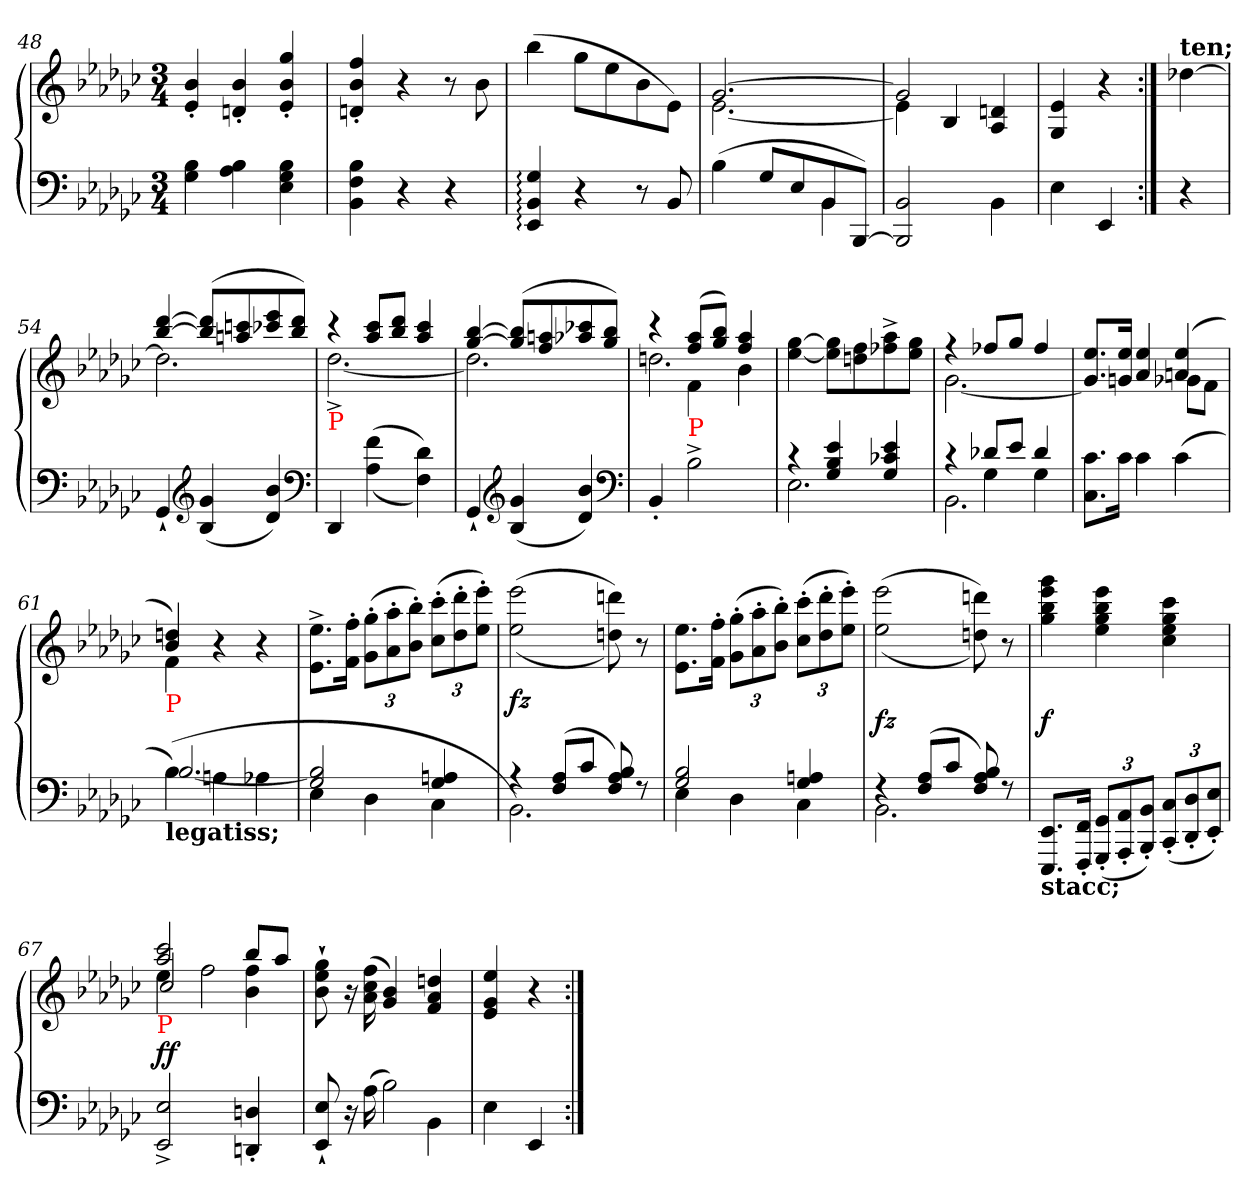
**kern	**kern	**dynam
*part1	*part1	*part1
*staff2	*staff1	*staff1/2
*clefF4	*clefG2	*
*k[b-e-a-d-g-c-]	*k[b-e-a-d-g-c-]	*
*M3/4	*M3/4	*
=48	=48	=48
4B- 4G-	4b-'> 4e-'>	.
4B- 4A-	4b-'> 4dn'>	.
4B- 4G- 4E-	4gg-'>/ 4b-'>/ 4e-'>/	.
=49	=49	=49
4B- 4F 4BB-	4ff'> 4b-'> 4dn'>	.
4r	4r	.
4r	8r	.
.	8b-	.
=50	=50	=50
4G-: 4BB-: 4EE-:	(>4bb-	.
4r	8gg-L	.
.	8ee-	.
8r	8b-	.
8BB-	8e-J)	.
=51	=51	=51
*^	*^	*
(>4B-	2ryy	[2.g-	[2.e-	.
8G-L	.	.	.	.
8E-	.	.	.	.
8BB-	4BB-	.	.	.
[8BBB-J)	.	.	.	.
*v	*v	*	*	*
=52	=52	=52	=52
2BB- 2BBB-]	2g-]	4e-]	.
.	.	4B-/	.
4BB-\	4dn/ 4A-/	4ryy	.
*	*v	*v	*
=53	=53	=53
4E-\	4e-/ 4G-/	.
4EE-	4r	.
=:|!	=:|!	=:|!
!	!LO:TX:a:B:t=ten;	!
4r	[4dd-X	.
=54	=54	=54
*	*^	*
4GG-`<	[4ddd- [4bb-	2.dd-]	.
*clefG2	*	*	*
(<4g- 4B-	(>8ddd-] 8bb-]L	.	.
.	8cccn 8aan	.	.
4b- 4d-)	8eee- 8ccc-X	.	.
.	8ddd- 8bb-J)	.	.
*clefF4	*	*	*
=55	=55	=55	=55
!	!LO:TX:b:color=red:t=P	!	!
4DD-	4rccc	[2.dd-^	.
(<(>4f 4A-	8ccc- 8aa-L	.	.
.	8ddd- 8bb-J	.	.
4d- 4F))	4ccc- 4aa-	.	.
=56	=56	=56	=56
4GG-`<	[4bb- [4gg-	2.dd-]	.
*clefG2	*	*	*
(<4g- 4B-	(>8bb-] 8gg-]L	.	.
.	8aan 8ff	.	.
4b- 4d-)	8ccc-X 8aa-X	.	.
.	8bb- 8gg-J)	.	.
*	*v	*v	*
*clefF4	*	*
=57	=57	=57
*	*^	*
*	*	*^	*
4BB-'<	4rccc	2.ddn	4ryy	.
!LO:TX:a:color=red:t=P	!	!	!	!
2B-^<\	(<8aa- 8ffL	.	4f\	.
.	8bb- 8gg-J)	.	.	.
.	4aa- 4ff	.	4b-\	.
*	*v	*v	*v	*
=58	=58	=58
*^	*	*
4rc	2.E-	[4gg- [4ee-	.
4e- 4B- 4G-	.	8gg-] 8ee-]L	.
.	.	8ff 8ddn	.
4e- 4c-X 4G-	.	8aa-^> 8ff-X^>	.
.	.	8gg- 8ee-J	.
=59	=59	=59	=59
*	*^	*^	*
4rc	4ryy	2.BB-\	4rff	[2.g-	.
8d-XL	4G-	.	8ff-XL	.	.
8e-J	.	.	8gg-J	.	.
4d-	4G-	.	4ff-	.	.
*v	*v	*v	*	*	*
=60	=60	=60	=60
8.c- 8.C-L	8.ee-/ 8.g-]/L	2ryy	.
16c-Jk	16ee- 16gnJk	.	.
4c-	4ee-/ 4a-/	.	.
(>4c-	(>4ee- 4an	8g-XL	.
.	.	8fJ	.
=61	=61	=61	=61
*^	*	*	*
!	!	!LO:TX:b:color=red:t=P	!	!
!LO:TX:b:B:t=legatiss;	!	!	!	!
(<4B-\)	[2.B-/	4ddn 4b-)	4f	.
4An\	.	4r	2ryy	.
4A-X\	.	4r	.	.
*	*	*v	*v	*
=62	=62	=62	=62
2B-] 2G-	4E-	8.ee-^> 8.e-^>L	.
.	.	16ff'> 16f'>Jk	.
*	*	*Xbrackettup	*
.	4D-	(>12gg-'> 12g-'>L	.
.	.	12aa-'> 12a-'>	.
.	.	12bb-'> 12b-'>J)	.
4An 4G-	4C-	(>12ccc-'> 12cc-'>L	.
.	.	12ddd-'> 12dd-'>	.
.	.	12eee-'> 12ee-'>J)	.
=63	=63	=63	=63
4rA	2.BB-)	(>(>2eee- 2ee-	fz
(>8A- 8FL	.	.	.
8c-J	.	.	.
8B- 8A- 8F)	.	8dddn 8ddn))	.
8rF	.	8r	.
=64	=64	=64	=64
2B- 2G-	4E-	8.ee- 8.e-L	.
.	.	16ff'> 16f'>Jk	.
.	4D-	(>12gg-'> 12g-'>L	.
.	.	12aa-'> 12a-'>	.
.	.	12bb-'> 12b-'>J)	.
4An 4G-	4C-	(>12ccc-'> 12cc-'>L	.
.	.	12ddd-'> 12dd-'>	.
.	.	12eee-'> 12ee-'>J)	.
=65	=65	=65	=65
4rF	2.BB-	(>(>2eee- 2ee-	fz
(<8A- 8FL	.	.	.
8c-J	.	.	.
8B- 8A- 8F)	.	8dddn 8ddn))	.
8rF	.	8r	.
*v	*v	*	*
=66	=66	=66
!LO:TX:b:B:t=stacc;	!	!
8.EE- 8.EEE-L	4ggg- 4eee- 4bb- 4gg-	f
16FF'> 16FFF'>Jk	.	.
*Xbrackettup	*	*
(<12GG-'> 12GGG-'>L	4eee- 4bb- 4gg- 4ee-	.
12AA-'> 12AAA-'>	.	.
12BB-'> 12BBB-'>J)	.	.
(<12C-'> 12CC-'>L	4ccc- 4gg- 4ee- 4cc-	.
12D-'> 12DD-'>	.	.
12E-'> 12EE-'>J)	.	.
=67	=67	=67
*	*^	*
*	*	*^	*
!	!LO:TX:b:color=red:t=P	!	!	!
2E-^< 2EE-^<	2ccc- 2aa-	4ee-	2cc-	ff
!	!	!LO:N:vis=2	!	!
.	.	4ff	.	.
4Dn'< 4DDn'<	8bb-L	4ff 4b-	4ryy	.
.	8aa-J	.	.	.
*	*v	*v	*v	*
=68	=68	=68
8E-`< 8EE-`<	8gg-`> 8ee-`> 8b-`>	.
16r	16r	.
(>16A-	(>16ff 16cc- 16a-	.
!LO:N:vis=2	!	!
4B-)	4b- 4g-)	.
4BB-\	4ddn 4a- 4f	.
=69	=69	=69
4E-	4ee- 4g- 4e-	.
4EE-	4r	.
=:|!	=:|!	=:|!
*-	*-	*-
